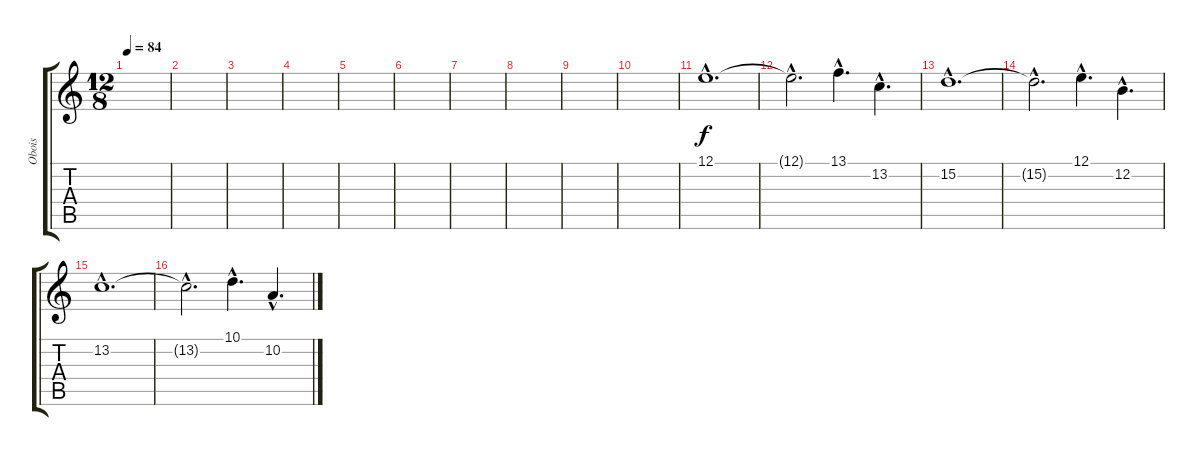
\track ("Obois" "Obois") {instrument oboe}
\staff {score tabs}
\tuning (E4 B3 G3 D3 A2 E2) {hide}
\ts (12 8)
\tempo 84
\clef g2
\ks c
|
|
|
|
|
|
|
|
|
|
12.1{hac}.1{d instrument oboe} |
12.1{hac t}.2{d} 13.1{hac}.4{d} 13.2{hac}.4{d} |
15.2{hac}.1{d} |
15.2{hac t}.2{d} 12.1{hac}.4{d} 12.2{hac}.4{d} |
13.2{hac}.1{d} |
13.2{hac t}.2{d} 10.1{hac}.4{d} 10.2{hac}.4{d}
